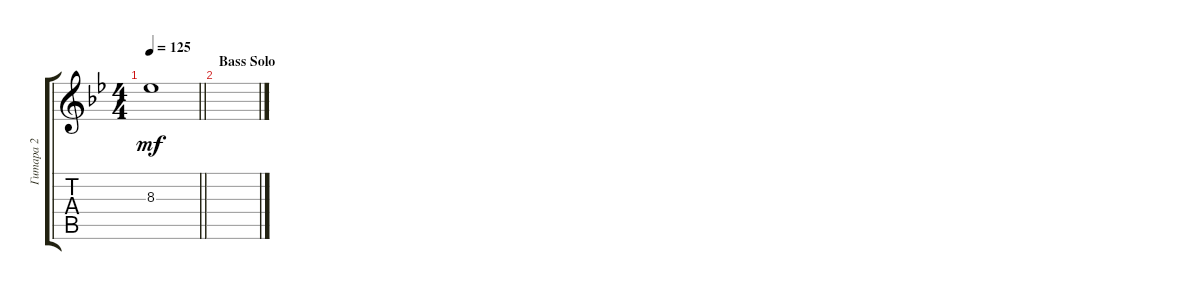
\track ("Гитара 2" "Гитара 2") {instrument distortionguitar}
\staff {score tabs}
\tuning (E4 B3 G3 D3 A2 D2) {hide}
\ts (4 4)
\tempo 125
\clef g2
\barLineRight lightlight
\ks gminor
8.3.1{dy mf} |
\section ("" "Bass Solo")
